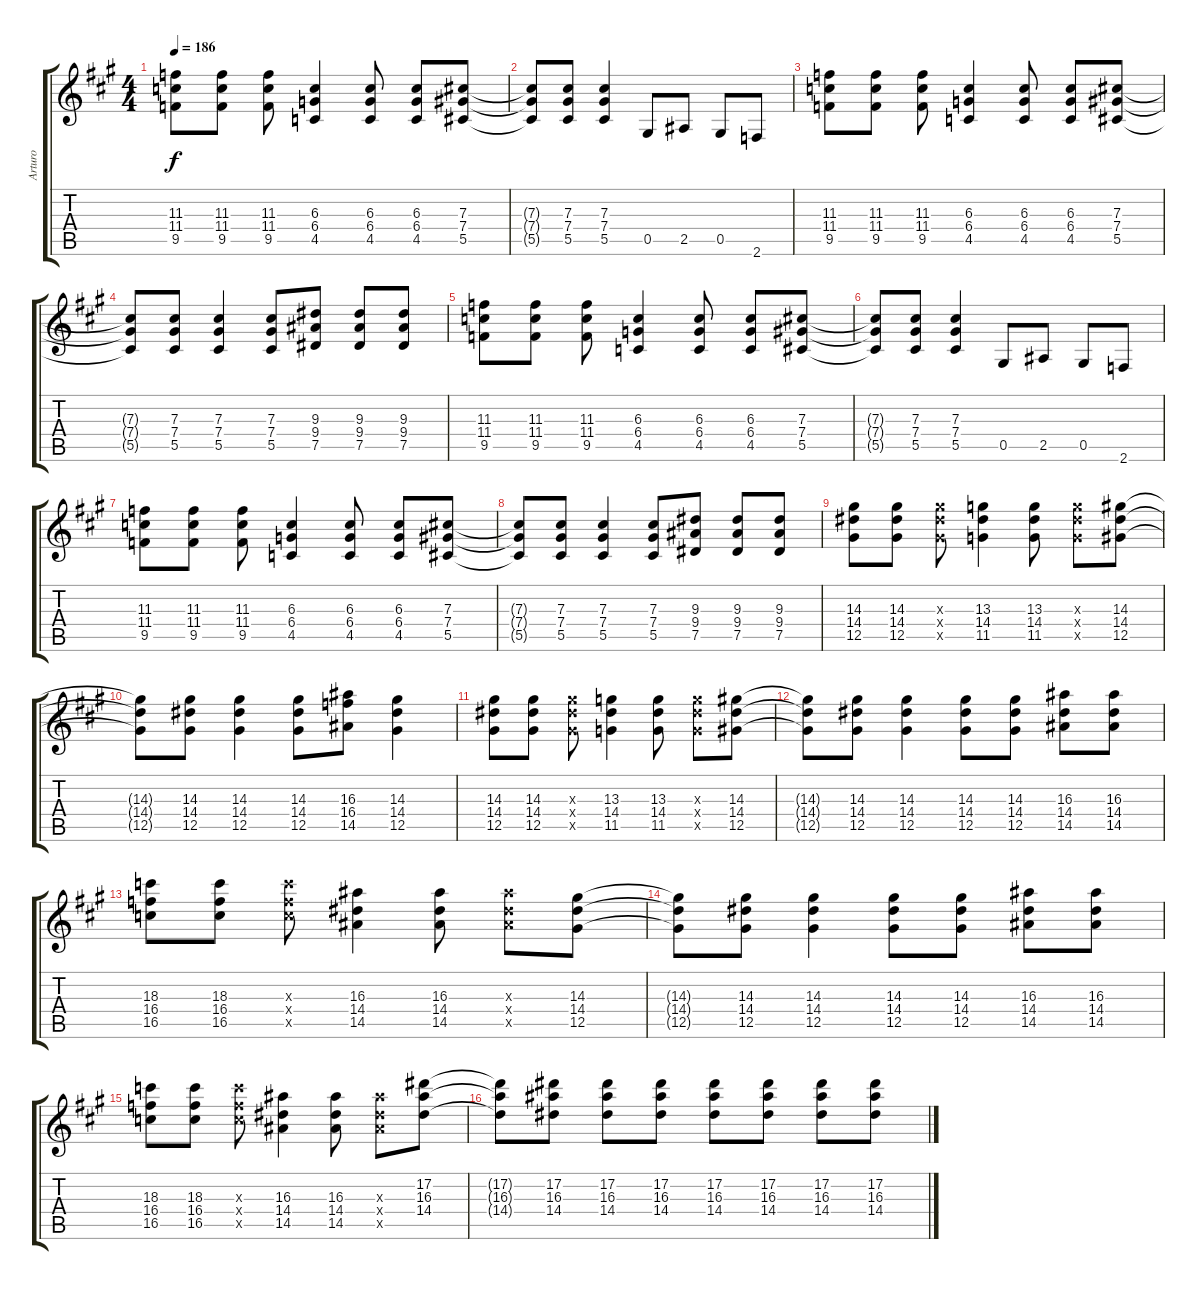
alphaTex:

\track ("Arturo" "Arturo") {instrument distortionguitar}
\staff {score tabs}
\tuning (Eb4 Bb3 Gb3 Db3 Ab2 Eb2) {hide}
\ts (4 4)
\tempo 186
\clef g2
\ks a
(11.3 11.4 9.5).8{dy f} (11.3 11.4 9.5).8 (11.3 11.4 9.5).8 (6.3 6.4 4.5).4 (6.3 6.4 4.5).8 (6.3 6.4 4.5).8 (7.3 7.4 5.5).8 |
(7.3{t} 7.4{t} 5.5{t}).8 (7.3 7.4 5.5).8 (7.3 7.4 5.5).4 0.5.8 2.5.8 0.5.8 2.6.8 |
(11.3 11.4 9.5).8 (11.3 11.4 9.5).8 (11.3 11.4 9.5).8 (6.3 6.4 4.5).4 (6.3 6.4 4.5).8 (6.3 6.4 4.5).8 (7.3 7.4 5.5).8 |
(7.3{t} 7.4{t} 5.5{t}).8 (7.3 7.4 5.5).8 (7.3 7.4 5.5).4 (7.3 7.4 5.5).8 (9.3 9.4 7.5).8 (9.3 9.4 7.5).8 (9.3 9.4 7.5).8 |
(11.3 11.4 9.5).8 (11.3 11.4 9.5).8 (11.3 11.4 9.5).8 (6.3 6.4 4.5).4 (6.3 6.4 4.5).8 (6.3 6.4 4.5).8 (7.3 7.4 5.5).8 |
(7.3{t} 7.4{t} 5.5{t}).8 (7.3 7.4 5.5).8 (7.3 7.4 5.5).4 0.5.8 2.5.8 0.5.8 2.6.8 |
(11.3 11.4 9.5).8 (11.3 11.4 9.5).8 (11.3 11.4 9.5).8 (6.3 6.4 4.5).4 (6.3 6.4 4.5).8 (6.3 6.4 4.5).8 (7.3 7.4 5.5).8 |
(7.3{t} 7.4{t} 5.5{t}).8 (7.3 7.4 5.5).8 (7.3 7.4 5.5).4 (7.3 7.4 5.5).8 (9.3 9.4 7.5).8 (9.3 9.4 7.5).8 (9.3 9.4 7.5).8 |
(14.3 14.4 12.5).8 (14.3 14.4 12.5).8 (14.3{x} 14.4{x} 12.5{x}).8 (13.3 14.4 11.5).4 (13.3 14.4 11.5).8 (13.3{x} 14.4{x} 11.5{x}).8 (14.3 14.4 12.5).8 |
(14.3{t} 14.4{t} 12.5{t}).8 (14.3 14.4 12.5).8 (14.3 14.4 12.5).4 (14.3 14.4 12.5).8 (16.3 16.4 14.5).8 (14.3 14.4 12.5).4 |
(14.3 14.4 12.5).8 (14.3 14.4 12.5).8 (14.3{x} 14.4{x} 12.5{x}).8 (13.3 14.4 11.5).4 (13.3 14.4 11.5).8 (13.3{x} 14.4{x} 11.5{x}).8 (14.3 14.4 12.5).8 |
(14.3{t} 14.4{t} 12.5{t}).8 (14.3 14.4 12.5).8 (14.3 14.4 12.5).4 (14.3 14.4 12.5).8 (14.3 14.4 12.5).8 (16.3 14.4 14.5).8 (16.3 14.4 14.5).8 |
(18.3 16.4 16.5).8 (18.3 16.4 16.5).8 (18.3{x} 16.4{x} 16.5{x}).8 (16.3 14.4 14.5).4 (16.3 14.4 14.5).8 (16.3{x} 14.4{x} 14.5{x}).8 (14.3 14.4 12.5).8 |
(14.3{t} 14.4{t} 12.5{t}).8 (14.3 14.4 12.5).8 (14.3 14.4 12.5).4 (14.3 14.4 12.5).8 (14.3 14.4 12.5).8 (16.3 14.4 14.5).8 (16.3 14.4 14.5).8 |
(18.3 16.4 16.5).8 (18.3 16.4 16.5).8 (18.3{x} 16.4{x} 16.5{x}).8 (16.3 14.4 14.5).4 (16.3 14.4 14.5).8 (16.3{x} 14.4{x} 14.5{x}).8 (17.2 16.3 14.4).8 |
(17.2{t} 16.3{t} 14.4{t}).8 (17.2 16.3 14.4).8 (17.2 16.3 14.4).8 (17.2 16.3 14.4).8 (17.2 16.3 14.4).8 (17.2 16.3 14.4).8 (17.2 16.3 14.4).8 (17.2 16.3 14.4).8
